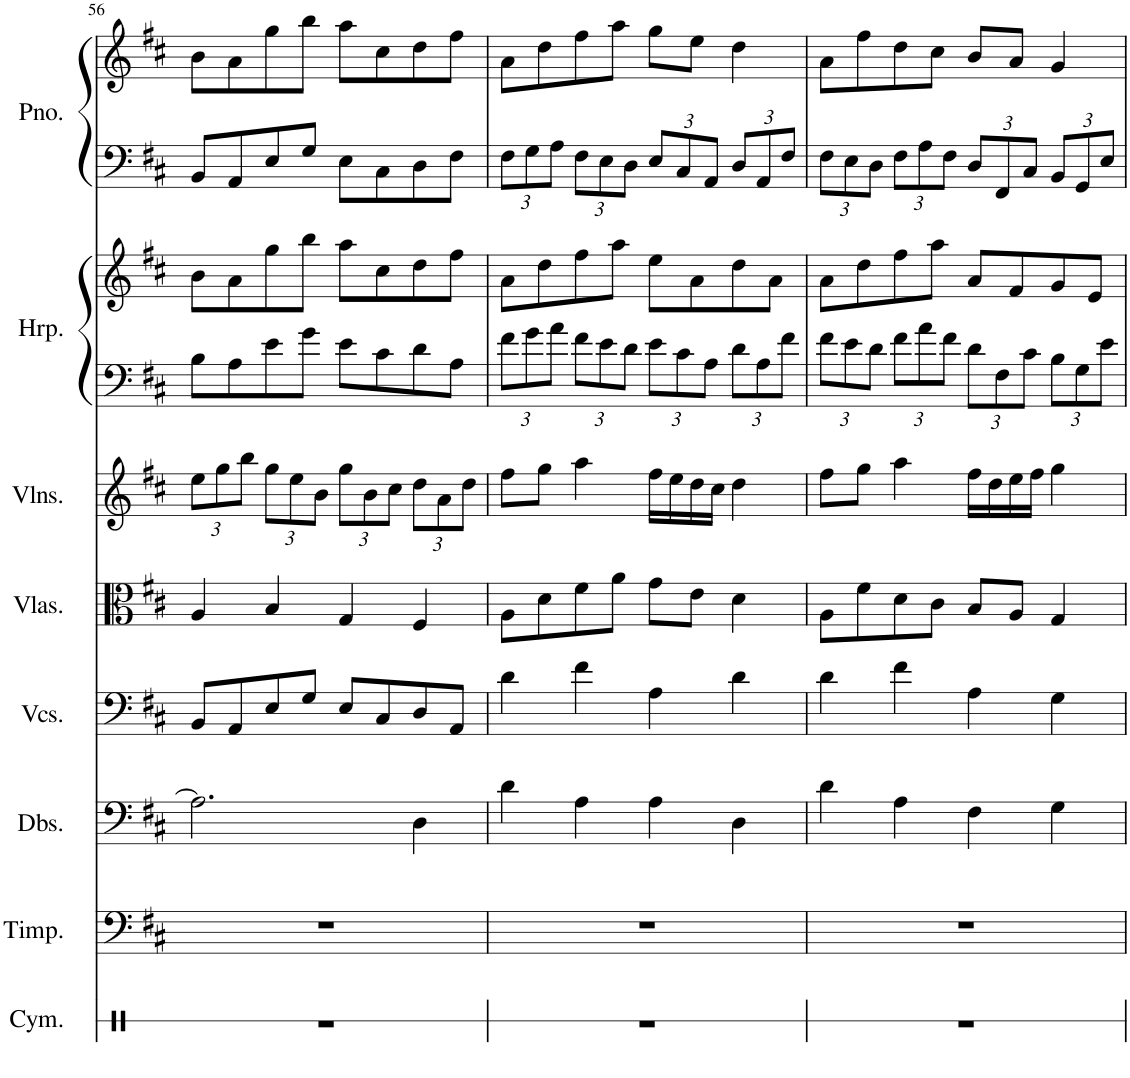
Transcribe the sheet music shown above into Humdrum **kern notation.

**kern	**kern	**kern	**kern	**kern	**kern	**kern	**kern	**kern	**kern
*part8	*part7	*part6	*part5	*part4	*part3	*part2	*part2	*part1	*part1
*staff10	*staff9	*staff8	*staff7	*staff6	*staff5	*staff4	*staff3	*staff2	*staff1
*I"Cymbal	*I"Timpani	*I"Double Basses	*I"Violoncellos	*I"Violas	*I"Violins	*I"Harp	*	*I"Piano	*
*I'Cym.	*I'Timp.	*I'Dbs.	*I'Vcs.	*I'Vlas.	*I'Vlns.	*I'Hrp.	*	*I'Pno.	*
!!LO:PB:g=z
*clefX	*clefF4	*clefF4	*clefF4	*clefC3	*clefG2	*clefF4	*clefG2	*clefF4	*clefG2
*	*	*Trd7c12	*	*	*	*	*	*	*
*k[]	*k[f#c#]	*k[f#c#]	*k[f#c#]	*k[f#c#]	*k[f#c#]	*k[f#c#]	*k[f#c#]	*k[f#c#]	*k[f#c#]
*M4/4	*M4/4	*M4/4	*M4/4	*M4/4	*M4/4	*M4/4	*M4/4	*M4/4	*M4/4
*met(c)	*met(c)	*met(c)	*met(c)	*met(c)	*met(c)	*met(c)	*met(c)	*met(c)	*met(c)
*	*	*	*	*	*Xbrackettup	*	*	*	*
=56	=56	=56	=56	=56	=56	=56	=56	=56	=56
1r	1r	2.A\]	8BB/L	4A/	12ee\L	8B\L	8b\L	8BB/L	8b\L
.	.	.	.	.	12gg\	.	.	.	.
.	.	.	8AA/	.	.	8A\	8a\	8AA/	8a\
.	.	.	.	.	12bb\J	.	.	.	.
.	.	.	8E/	4B/	12gg\L	8e\	8gg\	8E/	8gg\
.	.	.	.	.	12ee\	.	.	.	.
.	.	.	8G/J	.	.	8g\J	8bb\J	8G/J	8bb\J
.	.	.	.	.	12b\J	.	.	.	.
.	.	.	8E/L	4G/	12gg\L	8e\L	8aa\L	8E\L	8aa\L
.	.	.	.	.	12b\	.	.	.	.
.	.	.	8C#/	.	.	8c#\	8cc#\	8C#\	8cc#\
.	.	.	.	.	12cc#\J	.	.	.	.
.	.	4D\	8D/	4F#/	12dd\L	8d\	8dd\	8D\	8dd\
.	.	.	.	.	12a\	.	.	.	.
.	.	.	8AA/J	.	.	8A\J	8ff#\J	8F#\J	8ff#\J
.	.	.	.	.	12dd\J	.	.	.	.
=57	=57	=57	=57	=57	=57	=57	=57	=57	=57
*	*	*	*	*	*	*Xbrackettup	*	*Xbrackettup	*
1r	1r	4d\	4d\	8A\L	8ff#\L	12f#\L	8a\L	12F#\L	8a\L
.	.	.	.	.	.	12g\	.	12G\	.
.	.	.	.	8d\	8gg\J	.	8dd\	.	8dd\
.	.	.	.	.	.	12a\J	.	12A\J	.
.	.	4A\	4f#\	8f#\	4aa\	12f#\L	8ff#\	12F#\L	8ff#\
.	.	.	.	.	.	12e\	.	12E\	.
.	.	.	.	8a\J	.	.	8aa\J	.	8aa\J
.	.	.	.	.	.	12d\J	.	12D\J	.
.	.	4A\	4A\	8g\L	16ff#\LL	12e\L	8ee\L	12E/L	8gg\L
.	.	.	.	.	16ee\	.	.	.	.
.	.	.	.	.	.	12c#\	.	12C#/	.
.	.	.	.	8e\J	16dd\	.	8a\	.	8ee\J
.	.	.	.	.	.	12A\J	.	12AA/J	.
.	.	.	.	.	16cc#\JJ	.	.	.	.
.	.	4D\	4d\	4d\	4dd\	12d\L	8dd\	12D/L	4dd\
.	.	.	.	.	.	12A\	.	12AA/	.
.	.	.	.	.	.	.	8a\J	.	.
.	.	.	.	.	.	12f#\J	.	12F#/J	.
=58	=58	=58	=58	=58	=58	=58	=58	=58	=58
1r	1r	4d\	4d\	8A\L	8ff#\L	12f#\L	8a\L	12F#\L	8a\L
.	.	.	.	.	.	12e\	.	12E\	.
.	.	.	.	8f#\	8gg\J	.	8dd\	.	8ff#\
.	.	.	.	.	.	12d\J	.	12D\J	.
.	.	4A\	4f#\	8d\	4aa\	12f#\L	8ff#\	12F#\L	8dd\
.	.	.	.	.	.	12a\	.	12A\	.
.	.	.	.	8c#\J	.	.	8aa\J	.	8cc#\J
.	.	.	.	.	.	12f#\J	.	12F#\J	.
.	.	4F#\	4A\	8B/L	16ff#\LL	12d\L	8a/L	12D/L	8b/L
.	.	.	.	.	16dd\	.	.	.	.
.	.	.	.	.	.	12F#\	.	12FF#/	.
.	.	.	.	8A/J	16ee\	.	8f#/	.	8a/J
.	.	.	.	.	.	12c#\J	.	12C#/J	.
.	.	.	.	.	16ff#\JJ	.	.	.	.
.	.	4G\	4G\	4G/	4gg\	12B\L	8g/	12BB/L	4g/
.	.	.	.	.	.	12G\	.	12GG/	.
.	.	.	.	.	.	.	8e/J	.	.
.	.	.	.	.	.	12e\J	.	12E/J	.
=	=	=	=	=	=	=	=	=	=
*-	*-	*-	*-	*-	*-	*-	*-	*-	*-
